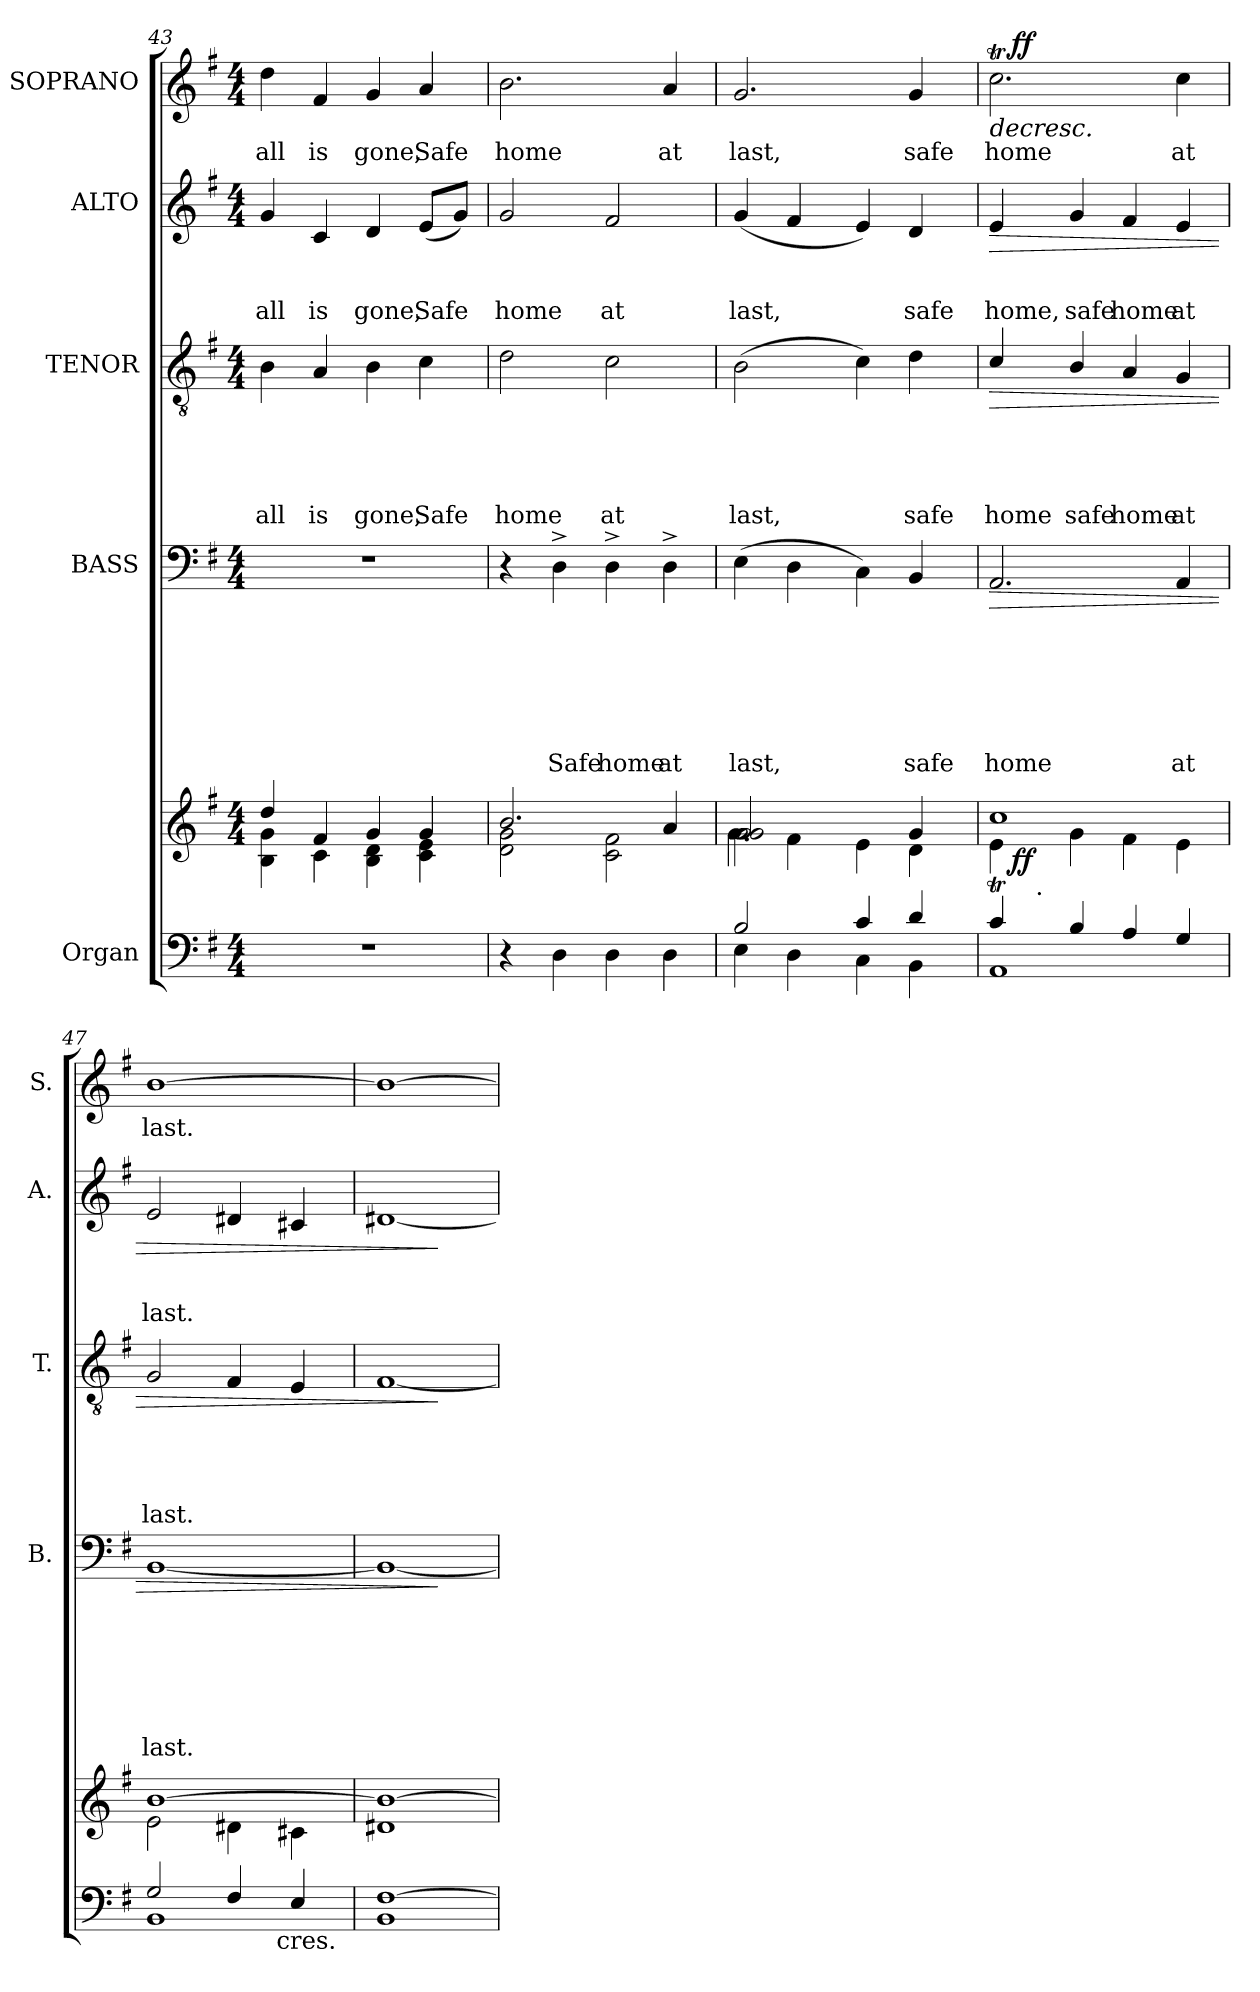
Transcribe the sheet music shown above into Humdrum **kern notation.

**kern	**kern	**dynam	**kern	**text	**text	**text	**text	**text	**text	**text	**dynam	**kern	**text	**text	**text	**text	**text	**dynam	**kern	**text	**text	**text	**dynam	**kern	**text	**dynam
*part5	*part5	*part5	*part4	*part4	*part4	*part4	*part4	*part4	*part4	*part4	*part4	*part3	*part3	*part3	*part3	*part3	*part3	*part3	*part2	*part2	*part2	*part2	*part2	*part1	*part1	*part1
*staff6	*staff5	*staff5/6	*staff4	*staff4	*staff4	*staff4	*staff4	*staff4	*staff4	*staff4	*staff4	*staff3	*staff3	*staff3	*staff3	*staff3	*staff3	*staff3	*staff2	*staff2	*staff2	*staff2	*staff2	*staff1	*staff1	*staff1
*I"Organ	*	*	*I"BASS	*	*	*	*	*	*	*	*	*I"TENOR	*	*	*	*	*	*	*I"ALTO	*	*	*	*	*I"SOPRANO	*	*
*	*	*	*I'B.	*	*	*	*	*	*	*	*	*I'T.	*	*	*	*	*	*	*I'A.	*	*	*	*	*I'S.	*	*
*clefF4	*clefG2	*	*clefF4	*	*	*	*	*	*	*	*	*clefGv2	*	*	*	*	*	*	*clefG2	*	*	*	*	*clefG2	*	*
*k[f#]	*k[f#]	*	*k[f#]	*	*	*	*	*	*	*	*	*k[f#]	*	*	*	*	*	*	*k[f#]	*	*	*	*	*k[f#]	*	*
*G:	*G:	*	*G:	*	*	*	*	*	*	*	*	*G:	*	*	*	*	*	*	*G:	*	*	*	*	*G:	*	*
*M4/4	*M4/4	*	*M4/4	*	*	*	*	*	*	*	*	*M4/4	*	*	*	*	*	*	*M4/4	*	*	*	*	*M4/4	*	*
=43	=43	=43	=43	=43	=43	=43	=43	=43	=43	=43	=43	=43	=43	=43	=43	=43	=43	=43	=43	=43	=43	=43	=43	=43	=43	=43
*	*^	*	*	*	*	*	*	*	*	*	*	*	*	*	*	*	*	*	*	*	*	*	*	*	*	*
!	!	!	!	!	!	!	!	!	!	!	!	!	!	!	!	!	!	!LO:LY:b	!	!	!	!	!LO:LY:b	!	!	!LO:LY:b	!
1r	4dd/	4B\ 4g\	.	1r	.	.	.	.	.	.	.	.	4B\	.	.	.	.	all	.	4g/	.	.	all	.	4dd\	all	.
!	!	!	!	!	!	!	!	!	!	!	!	!	!	!	!	!	!	!LO:LY:b	!	!	!	!	!LO:LY:b	!	!	!LO:LY:b	!
.	4f#/	4c\	.	.	.	.	.	.	.	.	.	.	4A/	.	.	.	.	is	.	4c/	.	.	is	.	4f#/	is	.
!	!	!	!	!	!	!	!	!	!	!	!	!	!	!	!	!	!	!LO:LY:b	!	!	!	!	!LO:LY:b	!	!	!LO:LY:b	!
.	4g/	4B\ 4d\	.	.	.	.	.	.	.	.	.	.	4B\	.	.	.	.	gone,	.	4d/	.	.	gone,	.	4g/	gone,	.
!	!	!	!	!	!	!	!	!	!	!	!	!	!	!	!	!	!	!LO:LY:b	!	!	!	!	!LO:LY:b	!	!	!LO:LY:b	!
.	4g/	4c\ 4e\	.	.	.	.	.	.	.	.	.	.	4c\	.	.	.	.	Safe	.	(<8e/L	.	.	Safe	.	4a/	Safe	.
.	.	.	.	.	.	.	.	.	.	.	.	.	.	.	.	.	.	.	.	8g/J)	.	.	.	.	.	.	.
!!LO:PB:g=z
=44	=44	=44	=44	=44	=44	=44	=44	=44	=44	=44	=44	=44	=44	=44	=44	=44	=44	=44	=44	=44	=44	=44	=44	=44	=44	=44	=44
!	!	!	!	!	!	!	!	!	!	!	!	!	!	!	!	!	!	!LO:LY:b	!	!	!	!	!LO:LY:b	!	!	!LO:LY:b	!
4r	2d\ 2g\	2.b/	.	4r	.	.	.	.	.	.	.	.	2d\	.	.	.	.	home	.	2g/	.	.	home	.	2.b\	home	.
!	!	!	!	!	!	!	!	!	!	!	!LO:LY:b	!	!	!	!	!	!	!	!	!	!	!	!	!	!	!	!
4D\	.	.	.	4D^>\	.	.	.	.	.	.	Safe	.	.	.	.	.	.	.	.	.	.	.	.	.	.	.	.
!	!	!	!	!	!	!	!	!	!	!	!LO:LY:b	!	!	!	!	!	!	!LO:LY:b	!	!	!	!	!LO:LY:b	!	!	!	!
4D\	2c\ 2f#\	.	.	4D^>\	.	.	.	.	.	.	home	.	2c\	.	.	.	.	at	.	2f#/	.	.	at	.	.	.	.
!	!	!	!	!	!	!	!	!	!	!	!LO:LY:b	!	!	!	!	!	!	!	!	!	!	!	!	!	!	!LO:LY:b	!
4D\	.	4a/	.	4D^>\	.	.	.	.	.	.	at	.	.	.	.	.	.	.	.	.	.	.	.	.	4a/	at	.
=45	=45	=45	=45	=45	=45	=45	=45	=45	=45	=45	=45	=45	=45	=45	=45	=45	=45	=45	=45	=45	=45	=45	=45	=45	=45	=45	=45
*^	*^	*^	*	*	*	*	*	*	*	*	*	*	*	*	*	*	*	*	*	*	*	*	*	*	*	*	*
!	!	!	!	!	!	!	!	!	!	!	!	!	!	!LO:LY:b	!	!	!	!	!	!	!LO:LY:b	!	!	!	!	!LO:LY:b	!	!	!LO:LY:b	!
2B/	4E\	2g\	2g/ 2g/	4.g\	4ryy	.	(>4E\	.	.	.	.	.	.	last,	.	(<2B\	.	.	.	.	last,	.	(<4g/	.	.	last,	.	2.g/	last,	.
.	4D\	.	.	.	4f#\	.	4D\	.	.	.	.	.	.	.	.	.	.	.	.	.	.	.	4f#/	.	.	.	.	.	.	.
.	.	.	.	2ryy	.	.	.	.	.	.	.	.	.	.	.	.	.	.	.	.	.	.	.	.	.	.	.	.	.	.
4c/	4C\	4ryy	2ryy	.	4e\	.	4C\)	.	.	.	.	.	.	.	.	4c\)	.	.	.	.	.	.	4e/)	.	.	.	.	.	.	.
!	!	!	!	!	!	!	!	!	!	!	!	!	!	!LO:LY:b	!	!	!	!	!	!	!LO:LY:b	!	!	!	!	!LO:LY:b	!	!	!LO:LY:b	!
4d/	4BB\	4d\	.	.	4g/	.	4BB/	.	.	.	.	.	.	safe	.	4d\	.	.	.	.	safe	.	4d/	.	.	safe	.	4g/	safe	.
.	.	.	.	8ryy	.	.	.	.	.	.	.	.	.	.	.	.	.	.	.	.	.	.	.	.	.	.	.	.	.	.
=46	=46	=46	=46	=46	=46	=46	=46	=46	=46	=46	=46	=46	=46	=46	=46	=46	=46	=46	=46	=46	=46	=46	=46	=46	=46	=46	=46	=46	=46	=46
!	!	!	!	!	!	!	!	!	!	!	!	!	!	!LO:LY:b	!LO:HP:b	!	!	!	!	!	!LO:LY:b	!LO:HP:b	!	!	!	!LO:LY:b	!LO:HP:b	!	!LO:LY:b	!LO:HP:b
*	*	*	*	*	*	*	*	*	*	*	*	*	*	*	*	*	*	*	*	*	*	*	*	*	*	*	*	*^	*	*
4cT/	1AA	1cc	4e\	16ryy	8ryy	.	2.AA/	.	.	.	.	.	.	home	>	4c/	.	.	.	.	home	>	4e/	.	.	home,	>	2.ccT\	16ryy	home	>
!	!	!	!	!	!	!LO:DY:b	!	!	!	!	!	!	!	!	!	!	!	!	!	!	!	!	!	!	!	!	!	!	!	!	!LO:DY:a
.	.	.	.	2...ryy	.	ff	.	.	.	.	.	.	.	.	.	.	.	.	.	.	.	.	.	.	.	.	.	.	2...ryy	.	ff
!	!	!	!	!	!LO:TX:b:t=.	!	!	!	!	!	!	!	!	!	!	!	!	!	!	!	!	!	!	!	!	!	!	!	!	!	!
.	.	.	.	.	2..ryy	.	.	.	.	.	.	.	.	.	.	.	.	.	.	.	.	.	.	.	.	.	.	.	.	.	.
!	!	!	!	!	!	!	!	!	!	!	!	!	!	!	!	!	!	!	!	!	!LO:LY:b	!	!	!	!	!LO:LY:b	!	!	!	!	!
4B/	.	.	4g\	.	.	.	.	.	.	.	.	.	.	.	.	4B/	.	.	.	.	safe	.	4g/	.	.	safe	.	.	.	.	.
!	!	!	!	!	!	!	!	!	!	!	!	!	!	!	!	!	!	!	!	!	!LO:LY:b	!	!	!	!	!LO:LY:b	!	!	!	!	!
4A/	.	.	4f#\	.	.	.	.	.	.	.	.	.	.	.	.	4A/	.	.	.	.	home	.	4f#/	.	.	home	.	.	.	.	.
!	!	!	!	!	!	!	!	!	!	!	!	!	!	!LO:LY:b	!	!	!	!	!	!	!LO:LY:b	!	!	!	!	!LO:LY:b	!	!	!	!LO:LY:b	!
4G/	.	.	4e\	.	.	.	4AA/	.	.	.	.	.	.	at	.	4G/	.	.	.	.	at	.	4e/	.	.	at	.	4cc\	.	at	.
=47	=47	=47	=47	=47	=47	=47	=47	=47	=47	=47	=47	=47	=47	=47	=47	=47	=47	=47	=47	=47	=47	=47	=47	=47	=47	=47	=47	=47	=47	=47	=47
!	!	!	!	!	!	!	!	!	!	!	!	!	!	!LO:LY:b	!	!	!	!	!	!	!LO:LY:b	!	!	!	!	!LO:LY:b	!	!	!	!LO:LY:b	!
*	*^	*	*v	*v	*v	*	*	*	*	*	*	*	*	*	*	*	*	*	*	*	*	*	*	*	*	*	*	*v	*v	*	*
2G/	1BB	2ryy	[>1b	2e\	.	[>1BB	.	.	.	.	.	.	last.	.	2G/	.	.	.	.	last.	.	2e/	.	.	last.	.	[>1b	last.	.
4F#/	.	8..ryy	.	4d#X\	.	.	.	.	.	.	.	.	.	.	4F#/	.	.	.	.	.	.	4d#X/	.	.	.	.	.	.	.
!	!	!LO:TX:b:t=cres.	!	!	!	!	!	!	!	!	!	!	!	!	!	!	!	!	!	!	!	!	!	!	!	!	!	!	!
.	.	4ryy	.	.	.	.	.	.	.	.	.	.	.	.	.	.	.	.	.	.	.	.	.	.	.	.	.	.	.
4E/	.	.	.	4c#X\	.	.	.	.	.	.	.	.	.	.	4E/	.	.	.	.	.	.	4c#X/	.	.	.	.	.	.	.
.	.	32ryy	.	.	.	.	.	.	.	.	.	.	.	.	.	.	.	.	.	.	.	.	.	.	.	.	.	.	.
*v	*v	*v	*	*	*	*	*	*	*	*	*	*	*	*	*	*	*	*	*	*	*	*	*	*	*	*	*	*	*
*	*v	*v	*	*	*	*	*	*	*	*	*	*	*	*	*	*	*	*	*	*	*	*	*	*	*	*	*
=48	=48	=48	=48	=48	=48	=48	=48	=48	=48	=48	=48	=48	=48	=48	=48	=48	=48	=48	=48	=48	=48	=48	=48	=48	=48	=48
1BB [<1F#	1d#X 1b_	.	1BB_	.	.	.	.	.	.	.	.	[<1F#	.	.	.	.	.	.	[<1d#X	.	.	.	.	1b_	.	.
.	.	.	.	.	.	.	.	.	.	.	]	.	.	.	.	.	.	]	.	.	.	.	]	.	.	]
=	=	=	=	=	=	=	=	=	=	=	=	=	=	=	=	=	=	=	=	=	=	=	=	=	=	=
*-	*-	*-	*-	*-	*-	*-	*-	*-	*-	*-	*-	*-	*-	*-	*-	*-	*-	*-	*-	*-	*-	*-	*-	*-	*-	*-
